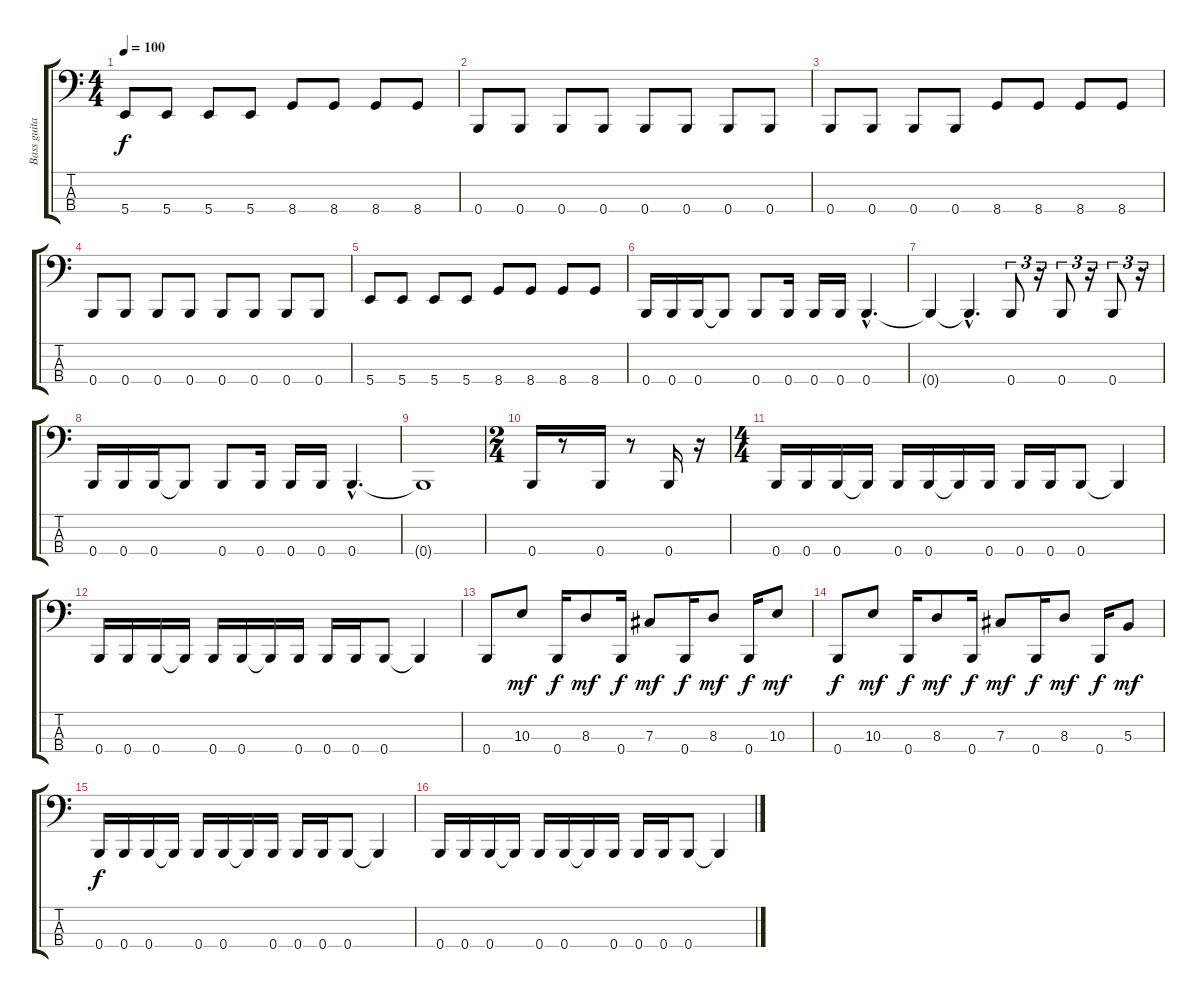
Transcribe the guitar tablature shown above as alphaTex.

\track ("Bass guitar" "Bass guita") {instrument electricbassfinger}
\staff {score tabs}
\tuning (E2 B1 Gb1 B0) {hide}
\ts (4 4)
\tempo 100
\clef f4
\ks c
5.4.8{dy f} 5.4.8 5.4.8 5.4.8 8.4.8 8.4.8 8.4.8 8.4.8 |
0.4.8 0.4.8 0.4.8 0.4.8 0.4.8 0.4.8 0.4.8 0.4.8 |
0.4.8 0.4.8 0.4.8 0.4.8 8.4.8 8.4.8 8.4.8 8.4.8 |
0.4.8 0.4.8 0.4.8 0.4.8 0.4.8 0.4.8 0.4.8 0.4.8 |
5.4.8 5.4.8 5.4.8 5.4.8 8.4.8 8.4.8 8.4.8 8.4.8 |
0.4.16 0.4.16 0.4.16 0.4{t}.8 0.4.8 0.4.16 0.4.16 0.4.16 0.4{hac}.4{d} |
0.4{t}.4 0.4{hac t}.4{d} 0.4.8{tu (3 2)} r.16{tu (3 2)} 0.4.8{tu (3 2)} r.16{tu (3 2)} 0.4.8{tu (3 2)} r.16{tu (3 2)} |
0.4.16 0.4.16 0.4.16 0.4{t}.8 0.4.8 0.4.16 0.4.16 0.4.16 0.4{hac}.4{d} |
0.4{t}.1 |
\ts (2 4)
0.4.16 r.8 0.4.16 r.8 0.4.16 r.16 |
\ts (4 4)
0.4.16 0.4.16 0.4.16 0.4{t}.16 0.4.16 0.4.16 0.4{t}.16 0.4.16 0.4.16 0.4.16 0.4.8 0.4{t}.4 |
0.4.16 0.4.16 0.4.16 0.4{t}.16 0.4.16 0.4.16 0.4{t}.16 0.4.16 0.4.16 0.4.16 0.4.8 0.4{t}.4 |
0.4.8 10.3.8{dy mf} 0.4.16{dy f} 8.3.8{dy mf} 0.4.16{dy f} 7.3.8{dy mf} 0.4.16{dy f} 8.3.8{dy mf} 0.4.16{dy f} 10.3.8{dy mf} |
0.4.8{dy f} 10.3.8{dy mf} 0.4.16{dy f} 8.3.8{dy mf} 0.4.16{dy f} 7.3.8{dy mf} 0.4.16{dy f} 8.3.8{dy mf} 0.4.16{dy f} 5.3.8{dy mf} |
0.4.16{dy f} 0.4.16 0.4.16 0.4{t}.16 0.4.16 0.4.16 0.4{t}.16 0.4.16 0.4.16 0.4.16 0.4.8 0.4{t}.4 |
0.4.16 0.4.16 0.4.16 0.4{t}.16 0.4.16 0.4.16 0.4{t}.16 0.4.16 0.4.16 0.4.16 0.4.8 0.4{t}.4
